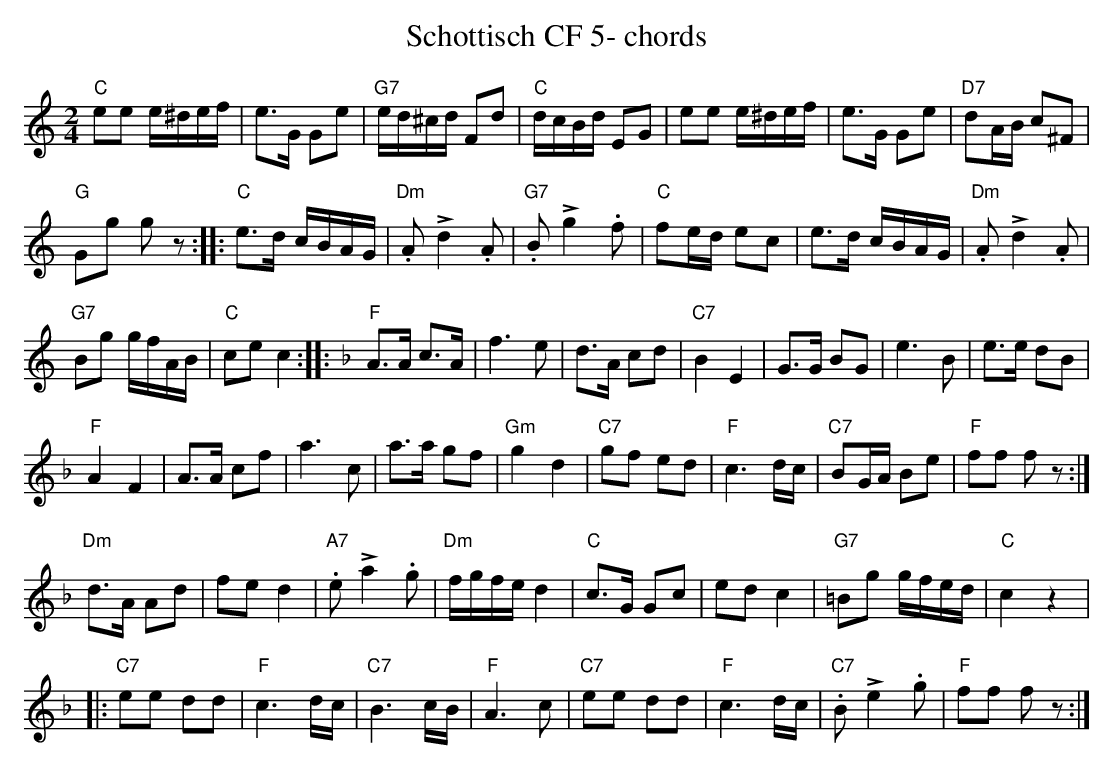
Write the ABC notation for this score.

X:1
T:Schottisch CF 5- chords
M:2/4
L:1/8
K:Cmaj%%MIDI gchordon
"C"ee e/2^d/2e/2f/2 | e>G Ge | "G7"e/2d/2^c/2d/2 Fd | "C"d/2c/2B/2d/2 EG | ee e/2^d/2e/2f/2 | e>G Ge | "D7"dA/2B/2 c^F |
"G"Gg gz :: "C"e>d c/2B/2A/2G/2 | "Dm".A!>!d2.A | "G7".B!>!g2.f | "C"fe/2d/2 ec | e>d c/2B/2A/2G/2 | "Dm".A!>!d2.A |
"G7"Bg g/2f/2A/2B/2 | "C"ce c2 :: [K:Fmaj] "F"A>A c>A | f3e | d>A cd | "C7"B2E2 | G>G BG | e3B | e>e dB |
"F"A2F2 | A>A cf | a3c | a>a gf | "Gm"g2d2 | "C7"gf ed | "F"c3d/2c/2 | "C7"BG/2A/2 Be | "F"ff fz :|
"Dm"d>A Ad | fe d2 | "A7".e!>!a2.g | "Dm"f/2g/2f/2e/2 d2 | "C"c>G Gc | edc2 | "G7"=Bg g/2f/2e/2d/2 | "C"c2z2 |:
"C7"ee dd | "F"c3d/2c/2 | "C7"B3c/2B/2 | "F"A3c | "C7"ee dd | "F"c3d/2c/2 | "C7".B!>!e2.g | "F"ff fz :|
